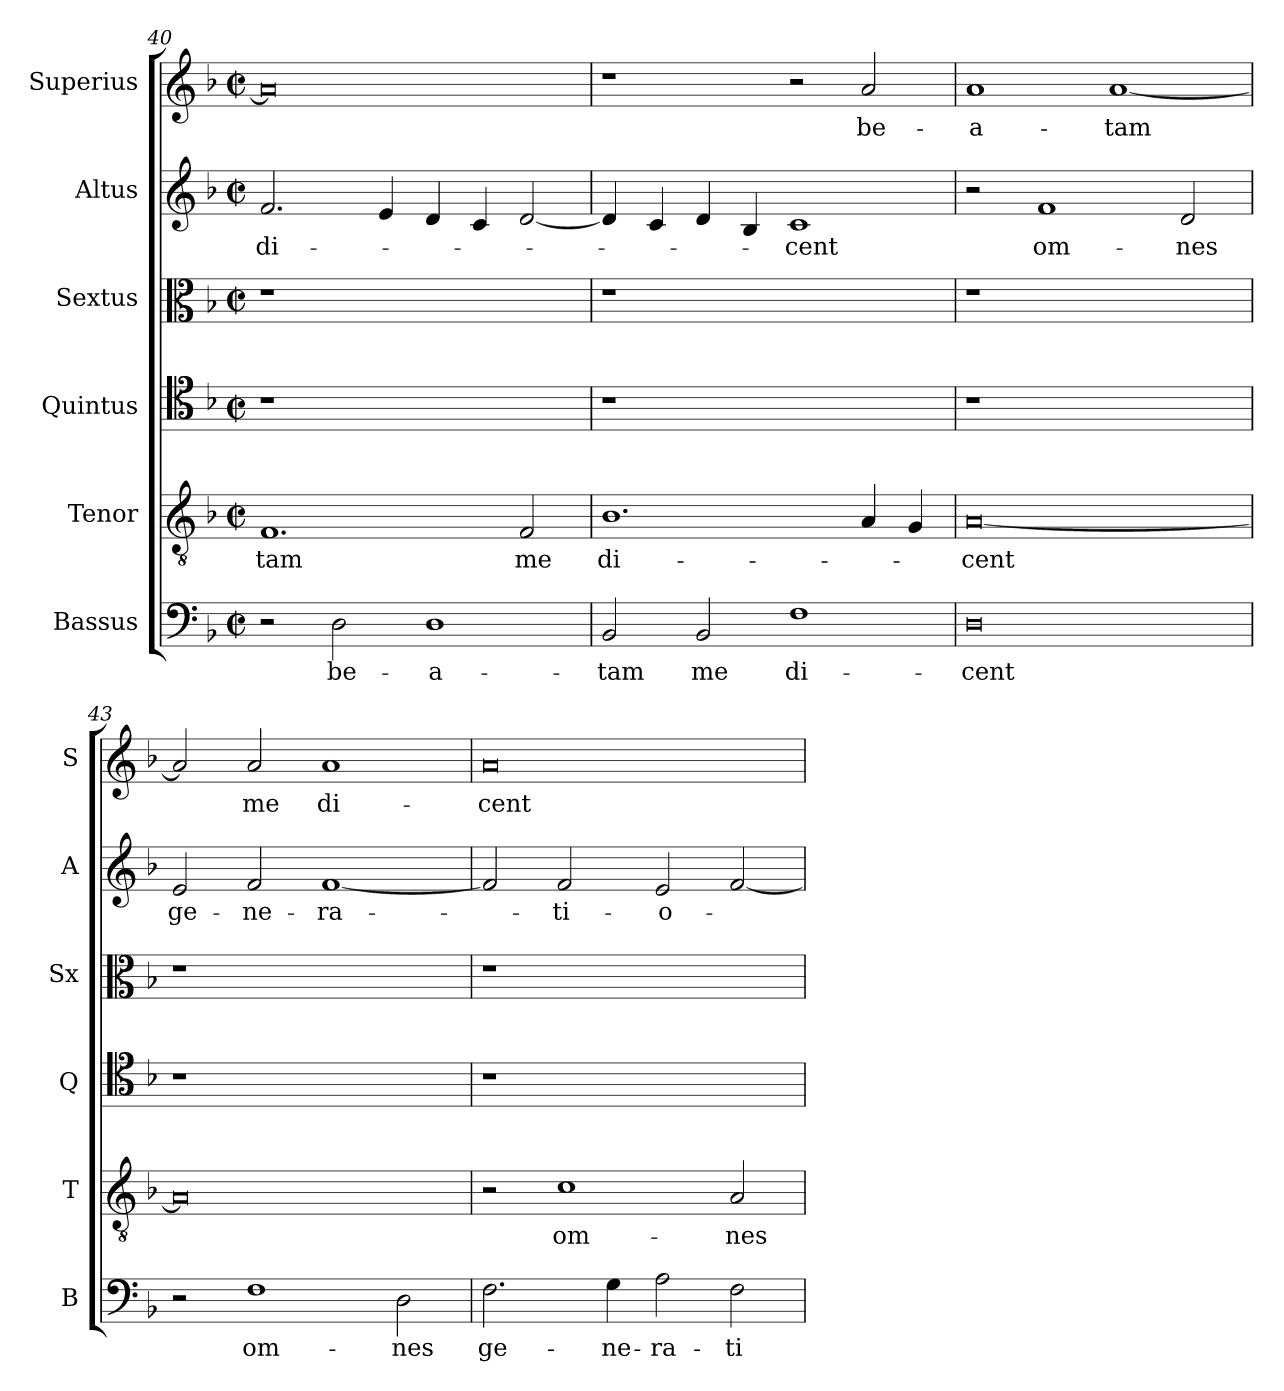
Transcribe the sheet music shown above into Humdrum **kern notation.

**kern	**text	**kern	**text	**kern	**kern	**kern	**text	**kern	**text
*part6	*part6	*part5	*part5	*part4	*part3	*part2	*part2	*part1	*part1
*staff6	*staff6	*staff5	*staff5	*staff4	*staff3	*staff2	*staff2	*staff1	*staff1
*I"Bassus	*	*I"Tenor	*	*I"Quintus	*I"Sextus	*I"Altus	*	*I"Superius	*
*I'B	*	*I'T	*	*I'Q	*I'Sx	*I'A	*	*I'S	*
*clefF4	*	*clefGv2	*	*clefC4	*clefC3	*clefG2	*	*clefG2	*
*k[b-]	*	*k[b-]	*	*k[b-]	*k[b-]	*k[b-]	*	*k[b-]	*
*F:	*	*F:	*	*F:	*F:	*F:	*	*F:	*
*M2/2	*	*M2/2	*	*M2/2	*M2/2	*M2/2	*	*M2/2	*
*met(c|)	*	*met(c|)	*	*met(c|)	*met(c|)	*met(c|)	*	*met(c|)	*
=40	=40	=40	=40	=40	=40	=40	=40	=40	=40
!	!	!	!LO:LY:b	!	!	!	!	!	!
!	!	!	!	!	!	!	!LO:LY:b	!	!
2r	.	1.F	-tam	1r	1r	2.f/	di-	0a]	.
!	!LO:LY:b	!	!	!	!	!	!	!	!
2D\	be-	.	.	.	.	.	.	.	.
.	.	.	.	.	.	4e/	.	.	.
!	!LO:LY:b	!	!	!	!	!	!	!	!
1D	-a-	.	.	1ryy	1ryy	4d/	.	.	.
.	.	.	.	.	.	4c/	.	.	.
!	!	!	!LO:LY:b	!	!	!	!	!	!
.	.	2F/	me	.	.	[2d/	.	.	.
!!LO:LB:g=z
=41	=41	=41	=41	=41	=41	=41	=41	=41	=41
!	!LO:LY:b	!	!	!	!	!	!	!	!
!	!	!	!LO:LY:b	!	!	!	!	!	!
2BB-/	-tam	1.B-	di-	1r	1r	4d/]	.	1r	.
.	.	.	.	.	.	4c/	.	.	.
!	!LO:LY:b	!	!	!	!	!	!	!	!
2BB-/	me	.	.	.	.	4d/	.	.	.
.	.	.	.	.	.	4B-/	.	.	.
!	!LO:LY:b	!	!	!	!	!	!	!	!
!	!	!	!	!	!	!	!LO:LY:b	!	!
1F	di-	.	.	1ryy	1ryy	1c	-cent	2r	.
!	!	!	!	!	!	!	!	!	!LO:LY:b
.	.	4A/	.	.	.	.	.	2a/	be-
.	.	4G/	.	.	.	.	.	.	.
=42	=42	=42	=42	=42	=42	=42	=42	=42	=42
!	!LO:LY:b	!	!	!	!	!	!	!	!
!	!	!	!LO:LY:b	!	!	!	!	!	!
!	!	!	!	!	!	!	!	!	!LO:LY:b
0D	-cent	[0A	-cent	1r	1r	2r	.	1a	-a-
!	!	!	!	!	!	!	!LO:LY:b	!	!
.	.	.	.	.	.	1f	om-	.	.
!	!	!	!	!	!	!	!	!	!LO:LY:b
.	.	.	.	1ryy	1ryy	.	.	[1a	-tam
!	!	!	!	!	!	!	!LO:LY:b	!	!
.	.	.	.	.	.	2d/	-nes	.	.
=43	=43	=43	=43	=43	=43	=43	=43	=43	=43
!	!	!	!	!	!	!	!LO:LY:b	!	!
2r	.	0A]	.	1r	1r	2e/	ge-	2a/]	.
!	!LO:LY:b	!	!	!	!	!	!	!	!
!	!	!	!	!	!	!	!LO:LY:b	!	!
!	!	!	!	!	!	!	!	!	!LO:LY:b
1F	om-	.	.	.	.	2f/	-ne-	2a/	me
!	!	!	!	!	!	!	!LO:LY:b	!	!
!	!	!	!	!	!	!	!	!	!LO:LY:b
.	.	.	.	1ryy	1ryy	[1f	-ra-	1a	di-
!	!LO:LY:b	!	!	!	!	!	!	!	!
2D\	-nes	.	.	.	.	.	.	.	.
=44	=44	=44	=44	=44	=44	=44	=44	=44	=44
!	!LO:LY:b	!	!	!	!	!	!	!	!
!	!	!	!	!	!	!	!	!	!LO:LY:b
2.F\	ge-	2r	.	1r	1r	2f/]	.	0a	-cent
!	!	!	!LO:LY:b	!	!	!	!	!	!
!	!	!	!	!	!	!	!LO:LY:b	!	!
.	.	1c	om-	.	.	2f/	-ti-	.	.
!	!LO:LY:b	!	!	!	!	!	!	!	!
4G\	-ne-	.	.	.	.	.	.	.	.
!	!LO:LY:b	!	!	!	!	!	!	!	!
!	!	!	!	!	!	!	!LO:LY:b	!	!
2A\	-ra-	.	.	1ryy	1ryy	2e/	-o-	.	.
!	!LO:LY:b	!	!	!	!	!	!	!	!
!	!	!	!LO:LY:b	!	!	!	!	!	!
2F\	-ti-	2A/	-nes	.	.	[2f/	.	.	.
=	=	=	=	=	=	=	=	=	=
*-	*-	*-	*-	*-	*-	*-	*-	*-	*-
